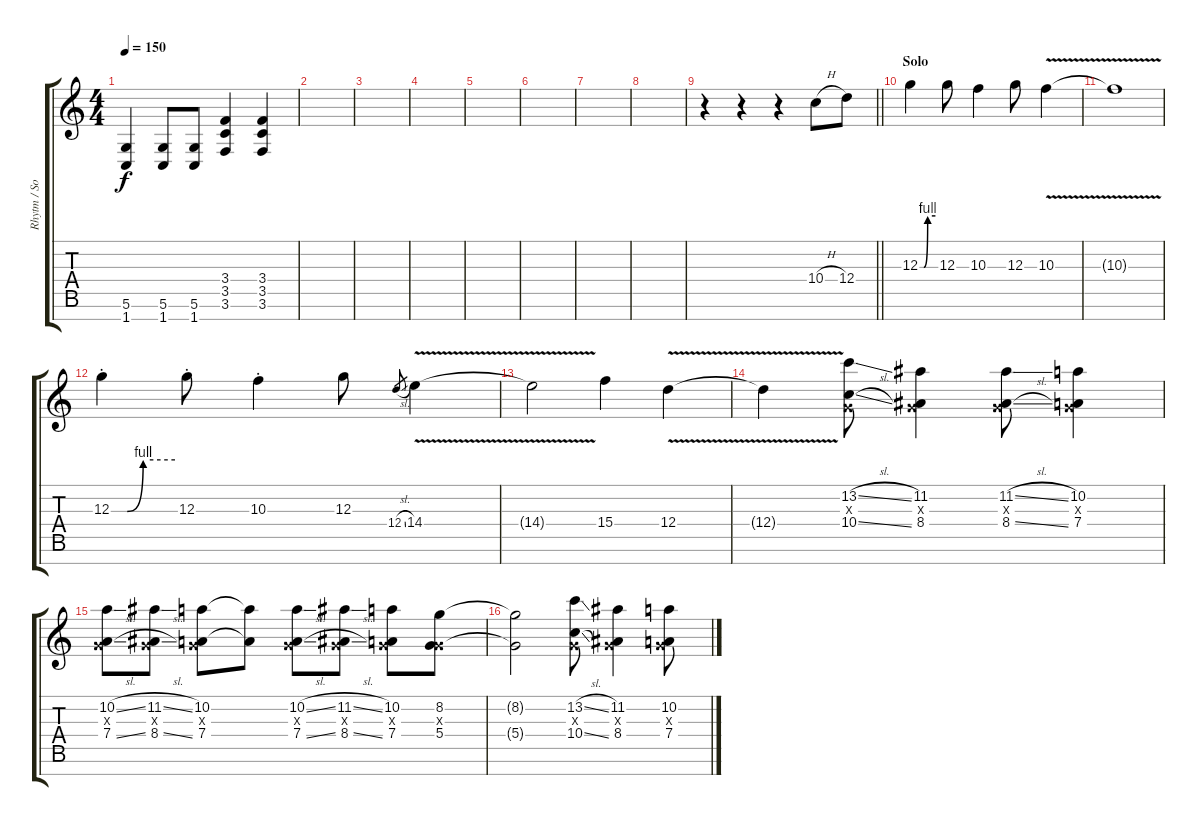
\track ("Rhytm / Solo - 7 Strings" "Rhytm / So") {instrument distortionguitar}
\staff {score tabs}
\tuning (E4 B3 G3 D3 A2 D2 B1) {hide}
\ts (4 4)
\tempo 150
\clef g2
\ks c
(5.6 1.7).4{dy f} (5.6 1.7).8 (5.6 1.7).8 (3.4 3.5 3.6).4 (3.4 3.5 3.6).4 |
|
|
|
|
|
|
|
\barLineRight lightlight
r.4 r.4 r.4 10.4{h}.8{volume 7} 12.4.8 |
\section ("" "Solo")
12.3{be (custom 0 0 15 0 30 4 60 4)}.4 12.3.8 10.3.4 12.3.8 10.3{v}.4 |
10.3{t}.1 |
12.3{be (custom 0 0 15 0 30 4 60 4) st}.4 12.3{st}.8 10.3{st}.4 12.3.8 12.4{sl}.8{gr} 14.4{v}.4 |
14.4{t}.2 15.4.4 12.4{v}.4 |
12.4{t}.4 (13.2{sl} 0.3{x} 10.4{sl}).8 (11.2 0.3{x} 8.4).4 (11.2{sl} 0.3{x} 8.4{sl}).8 (10.2 0.3{x} 7.4).4 |
(10.2{sl} 0.3{x} 7.4{sl}).8 (11.2{sl} 0.3{x} 8.4{sl}).8 (10.2 0.3{x} 7.4).8 (10.2{t} 7.4{t}).8 (10.2{sl} 0.3{x} 7.4{sl}).8 (11.2{sl} 0.3{x} 8.4{sl}).8 (10.2 0.3{x} 7.4).8 (8.2 0.3{x} 5.4).8 |
(8.2{t} 5.4{t}).2 (13.2{sl} 0.3{x} 10.4{sl}).8 (11.2 0.3{x} 8.4).4 (10.2{sl} 0.3{x} 7.4{sl}).8
